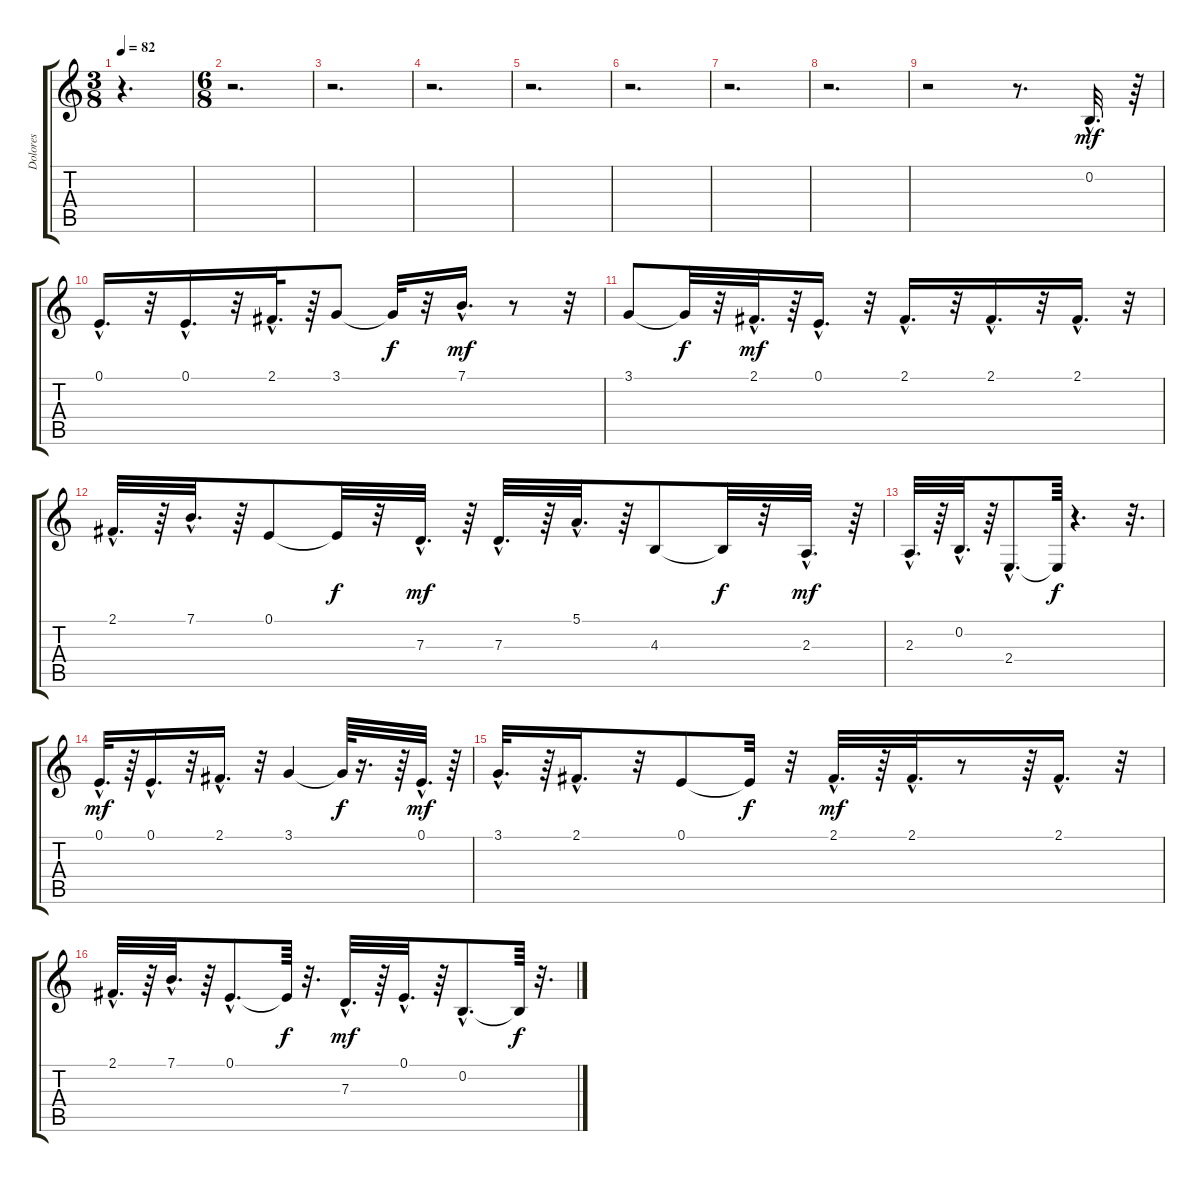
\track ("Dolores" "Dolores") {instrument panflute}
\staff {score tabs}
\tuning (E4 B3 G3 D3 A2 E2) {hide}
\ts (3 8)
\tempo 82
\clef g2
\ks c
r.4{d dy mf instrument panflute} |
\ts (6 8)
r.2{d} |
r.2{d} |
r.2{d} |
r.2{d} |
r.2{d} |
r.2{d} |
r.2{d} |
r.2 r.8{d} 0.2{hac}.32{d} r.64 |
0.1{hac}.16{d} r.32 0.1{hac}.16{d} r.32 2.1{hac}.32{d} r.64 3.1.8 3.1{t}.32{dy f} r.32 7.1{hac}.16{d dy mf} r.8 r.32 |
3.1.8 3.1{t}.32{dy f} r.32 2.1{hac}.32{d dy mf} r.64 0.1{hac}.16{d} r.32 2.1{hac}.16{d} r.32 2.1{hac}.16{d} r.32 2.1{hac}.16{d} r.32 |
2.1{hac}.32{d} r.64 7.1{hac}.32{d} r.64 0.1.8 0.1{t}.32{dy f} r.32 7.3{hac}.32{d dy mf} r.64 7.3{hac}.32{d} r.64 5.1{hac}.32{d} r.64 4.3.8 4.3{t}.32{dy f} r.32 2.3{hac}.32{d dy mf} r.64 |
2.3{hac}.32{d} r.64 0.2{hac}.32{d} r.64 2.4{hac}.8{d} 2.4{t}.64{dy f} r.4{d} r.32{d} |
0.1{hac}.32{d dy mf} r.64 0.1{hac}.16{d} r.32 2.1{hac}.16{d} r.32 3.1.4 3.1{t}.64{dy f} r.16{d} r.64 0.1{hac}.32{d dy mf} r.64 |
3.1{hac}.32{d} r.64 2.1{hac}.16{d} r.32 0.1.8 0.1{t}.32{dy f} r.32 2.1{hac}.32{d dy mf} r.64 2.1{hac}.32{d} r.8 r.64 2.1{hac}.16{d} r.32 |
2.1{hac}.32{d} r.64 7.1{hac}.32{d} r.64 0.1{hac}.8{d} 0.1{t}.64{dy f} r.32{d} 7.3{hac}.32{d dy mf} r.64 0.1{hac}.32{d} r.64 0.2{hac}.8{d} 0.2{t}.64{dy f} r.32{d}
